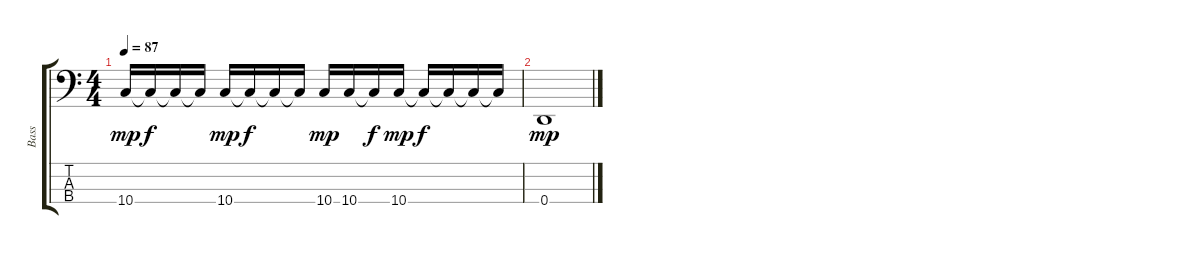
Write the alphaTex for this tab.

\track ("Bass" "Bass") {instrument distortionguitar}
\staff {score tabs}
\tuning (G2 D2 A1 D1) {hide}
\ts (4 4)
\tempo 87
\clef f4
\ks c
10.4.16{dy mp} 10.4{t}.16{dy f} 10.4{t}.16 10.4{t}.16 10.4.16{dy mp} 10.4{t}.16{dy f} 10.4{t}.16 10.4{t}.16 10.4.16{dy mp} 10.4.16 10.4{t}.16{dy f} 10.4.16{dy mp} 10.4{t}.16{dy f} 10.4{t}.16 10.4{t}.16 10.4{t}.16 |
0.4.1{dy mp}
